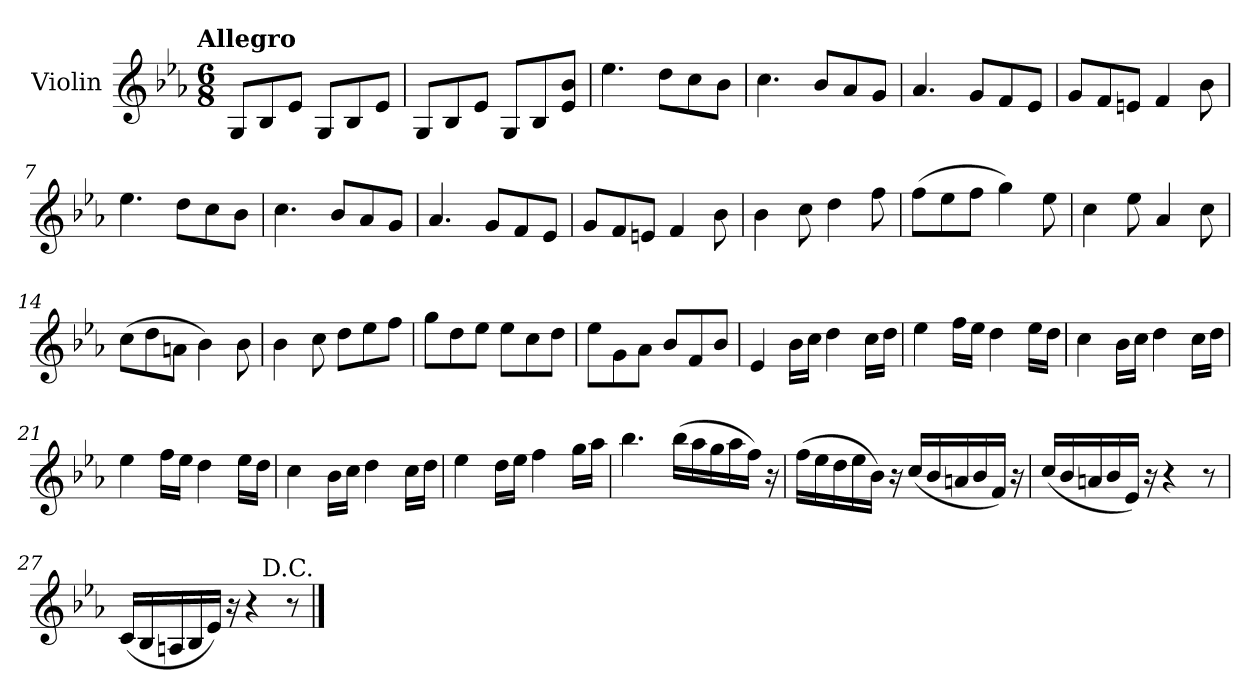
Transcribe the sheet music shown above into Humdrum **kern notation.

**kern
*part1
*staff1
*I"Violin
*I'Vln.
*clefG2
*k[b-e-a-]
!!LO:TX:omd:t=Allegro
*M6/8
*MM144
=1
8G/L
8B-/
8e-/J
8G/L
8B-/
8e-/J
=2
8G/L
8B-/
8e-/J
8G/L
8B-/
8e-/ 8b-/J
=3
4.ee-\
8dd\L
8cc\
8b-\J
=4
4.cc\
8b-/L
8a-/
8g/J
=5
4.a-/
8g/L
8f/
8e-/J
=6
8g/L
8f/
8en/J
4f/
8b-\
!!LO:LB:g=z
=7
4.ee-\
8dd\L
8cc\
8b-\J
=8
4.cc\
8b-/L
8a-/
8g/J
=9
4.a-/
8g/L
8f/
8e-/J
=10
8g/L
8f/
8en/J
4f/
8b-\
=11
4b-\
8cc\
4dd\
8ff\
=12
(>8ff\L
8ee-\
8ff\J
4gg\)
8ee-\
=13
4cc\
8ee-\
4a-/
8cc\
!!LO:LB:g=z
=14
(>8cc\L
8dd\
8an\J
4b-\)
8b-\
=15
4b-\
8cc\
8dd\L
8ee-\
8ff\J
=16
8gg\L
8dd\
8ee-\J
8ee-\L
8cc\
8dd\J
=17
8ee-\L
8g\
8a-\J
8b-/L
8f/
8b-/J
=18
4e-/
16b-\LL
16cc\JJ
4dd\
16cc\LL
16dd\JJ
!!LO:LB:g=z
=19
4ee-\
16ff\LL
16ee-\JJ
4dd\
16ee-\LL
16dd\JJ
=20
4cc\
16b-\LL
16cc\JJ
4dd\
16cc\LL
16dd\JJ
=21
4ee-\
16ff\LL
16ee-\JJ
4dd\
16ee-\LL
16dd\JJ
=22
4cc\
16b-\LL
16cc\JJ
4dd\
16cc\LL
16dd\JJ
=23
4ee-\
16dd\LL
16ee-\JJ
4ff\
16gg\LL
16aa-\JJ
!!LO:LB:g=z
=24
4.bb-\
(>16bb-\LL
16aa-\
16gg\
16aa-\
16ff\JJ)
16r
=25
(>16ff\LL
16ee-\
16dd\
16ee-\
16b-\JJ)
16r
(<16cc/LL
16b-/
16an/
16b-/
16f/JJ)
16r
=26
(<16cc/LL
16b-/
16an/
16b-/
16e-/JJ)
16r
4r
8r
=27
(<16c/LL
16B-/
16An/
16B-/
16e-/JJ)
16r
4r
8r
!LO:TX:a:rj:t=D.C.
==
*-
